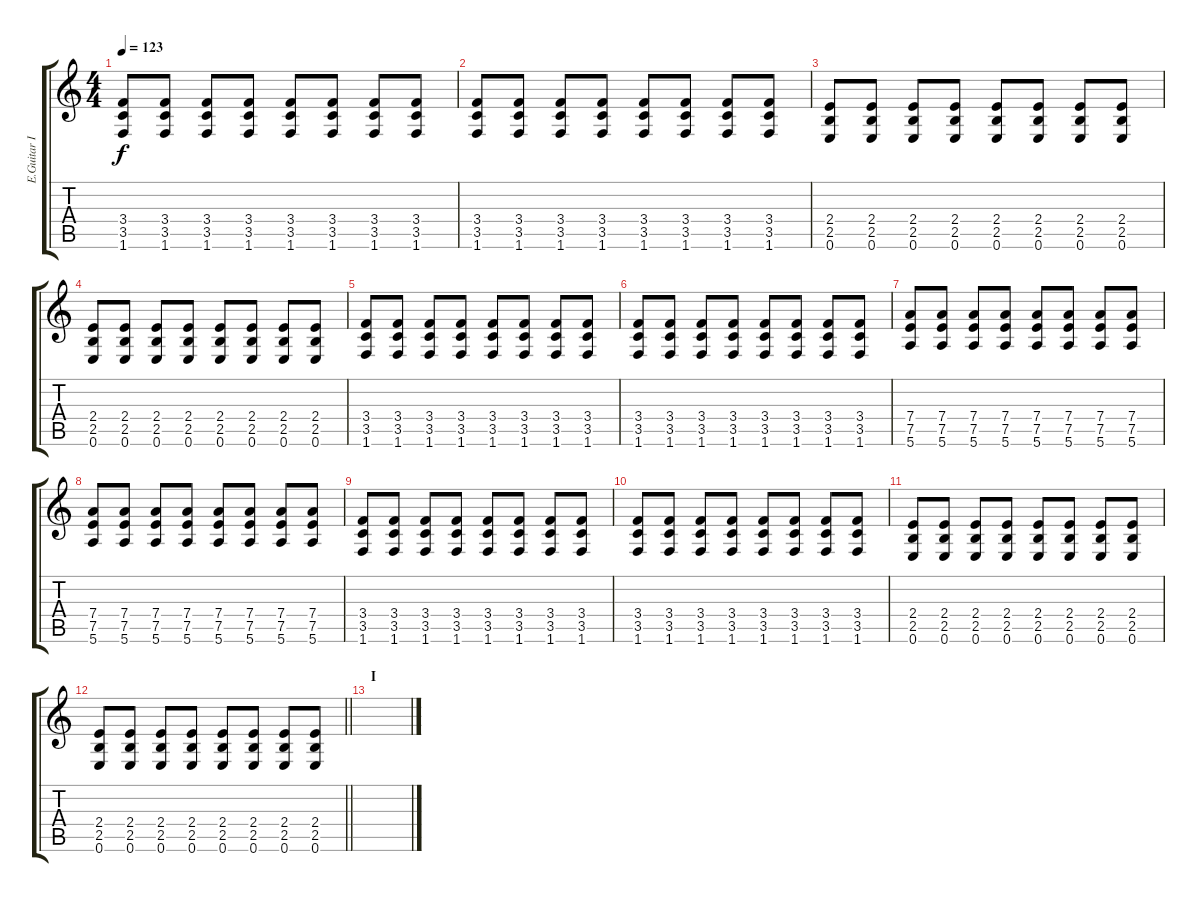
\track ("E.Guitar II" "E.Guitar I") {instrument acousticguitarsteel}
\staff {score tabs}
\tuning (E4 B3 G3 D3 A2 E2) {hide}
\ts (4 4)
\tempo 123
\clef g2
\ks c
(3.4 3.5 1.6).8{dy f} (3.4 3.5 1.6).8 (3.4 3.5 1.6).8 (3.4 3.5 1.6).8 (3.4 3.5 1.6).8 (3.4 3.5 1.6).8 (3.4 3.5 1.6).8 (3.4 3.5 1.6).8 |
(3.4 3.5 1.6).8 (3.4 3.5 1.6).8 (3.4 3.5 1.6).8 (3.4 3.5 1.6).8 (3.4 3.5 1.6).8 (3.4 3.5 1.6).8 (3.4 3.5 1.6).8 (3.4 3.5 1.6).8 |
(2.4 2.5 0.6).8 (2.4 2.5 0.6).8 (2.4 2.5 0.6).8 (2.4 2.5 0.6).8 (2.4 2.5 0.6).8 (2.4 2.5 0.6).8 (2.4 2.5 0.6).8 (2.4 2.5 0.6).8 |
(2.4 2.5 0.6).8 (2.4 2.5 0.6).8 (2.4 2.5 0.6).8 (2.4 2.5 0.6).8 (2.4 2.5 0.6).8 (2.4 2.5 0.6).8 (2.4 2.5 0.6).8 (2.4 2.5 0.6).8 |
(3.4 3.5 1.6).8 (3.4 3.5 1.6).8 (3.4 3.5 1.6).8 (3.4 3.5 1.6).8 (3.4 3.5 1.6).8 (3.4 3.5 1.6).8 (3.4 3.5 1.6).8 (3.4 3.5 1.6).8 |
(3.4 3.5 1.6).8 (3.4 3.5 1.6).8 (3.4 3.5 1.6).8 (3.4 3.5 1.6).8 (3.4 3.5 1.6).8 (3.4 3.5 1.6).8 (3.4 3.5 1.6).8 (3.4 3.5 1.6).8 |
(7.4 7.5 5.6).8 (7.4 7.5 5.6).8 (7.4 7.5 5.6).8 (7.4 7.5 5.6).8 (7.4 7.5 5.6).8 (7.4 7.5 5.6).8 (7.4 7.5 5.6).8 (7.4 7.5 5.6).8 |
(7.4 7.5 5.6).8 (7.4 7.5 5.6).8 (7.4 7.5 5.6).8 (7.4 7.5 5.6).8 (7.4 7.5 5.6).8 (7.4 7.5 5.6).8 (7.4 7.5 5.6).8 (7.4 7.5 5.6).8 |
(3.4 3.5 1.6).8 (3.4 3.5 1.6).8 (3.4 3.5 1.6).8 (3.4 3.5 1.6).8 (3.4 3.5 1.6).8 (3.4 3.5 1.6).8 (3.4 3.5 1.6).8 (3.4 3.5 1.6).8 |
(3.4 3.5 1.6).8 (3.4 3.5 1.6).8 (3.4 3.5 1.6).8 (3.4 3.5 1.6).8 (3.4 3.5 1.6).8 (3.4 3.5 1.6).8 (3.4 3.5 1.6).8 (3.4 3.5 1.6).8 |
(2.4 2.5 0.6).8 (2.4 2.5 0.6).8 (2.4 2.5 0.6).8 (2.4 2.5 0.6).8 (2.4 2.5 0.6).8 (2.4 2.5 0.6).8 (2.4 2.5 0.6).8 (2.4 2.5 0.6).8 |
\barLineRight lightlight
(2.4 2.5 0.6).8 (2.4 2.5 0.6).8 (2.4 2.5 0.6).8 (2.4 2.5 0.6).8 (2.4 2.5 0.6).8 (2.4 2.5 0.6).8 (2.4 2.5 0.6).8 (2.4 2.5 0.6).8 |
\section ("" "I")
